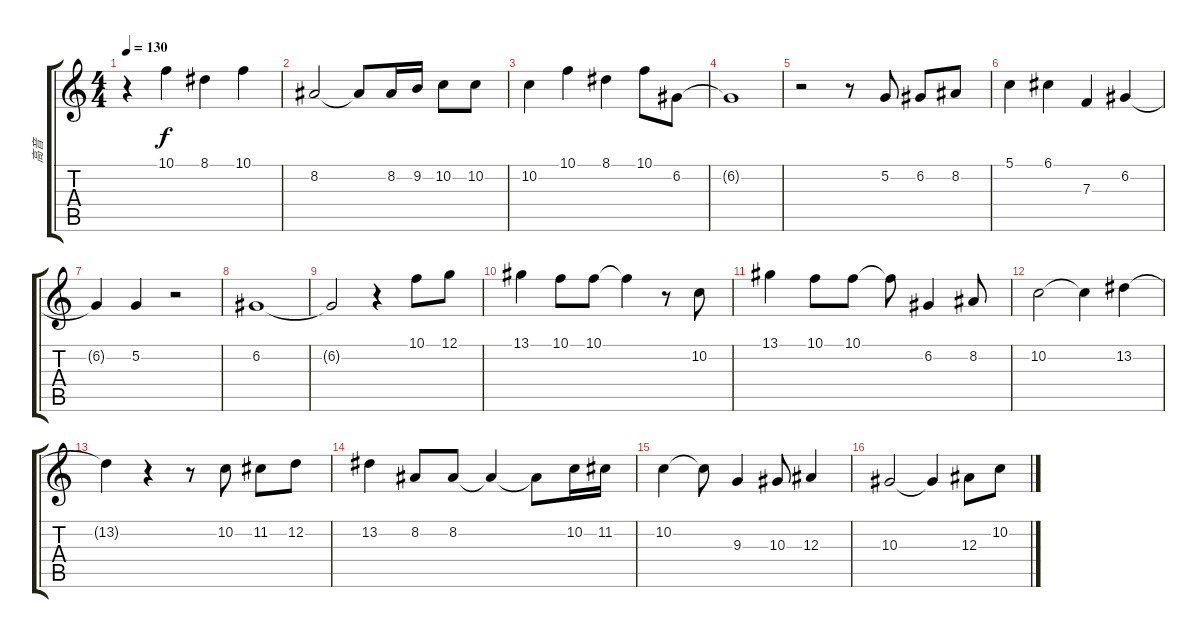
\track ("高音" "高音") {instrument acousticgrandpiano}
\staff {score tabs}
\tuning (G4 D4 Bb3 F3 C3 G2) {hide}
\ts (4 4)
\tempo 130
\clef g2
\ks c
r.4{dy f} 10.1.4 8.1.4 10.1.4 |
8.2.2 8.2{t}.8 8.2.16 9.2.16 10.2.8 10.2.8 |
10.2.4 10.1.4 8.1.4 10.1.8 6.2.8 |
6.2{t}.1 |
r.2 r.8 5.2.8 6.2.8 8.2.8 |
5.1.4 6.1.4 7.3.4 6.2.4 |
6.2{t}.4 5.2.4 r.2 |
6.2.1 |
6.2{t}.2 r.4 10.1.8 12.1.8 |
13.1.4 10.1.8 10.1.8 10.1{t}.4 r.8 10.2.8 |
13.1.4 10.1.8 10.1.8 10.1{t}.8 6.2.4 8.2.8 |
10.2.2 10.2{t}.4 13.2.4 |
13.2{t}.4 r.4 r.8 10.2.8 11.2.8 12.2.8 |
13.2.4 8.2.8 8.2.8 8.2{t}.4 8.2{t}.8 10.2.16 11.2.16 |
10.2.4 10.2{t}.8 9.3.4 10.3.8 12.3.4 |
10.3.2 10.3{t}.4 12.3.8 10.2.8
